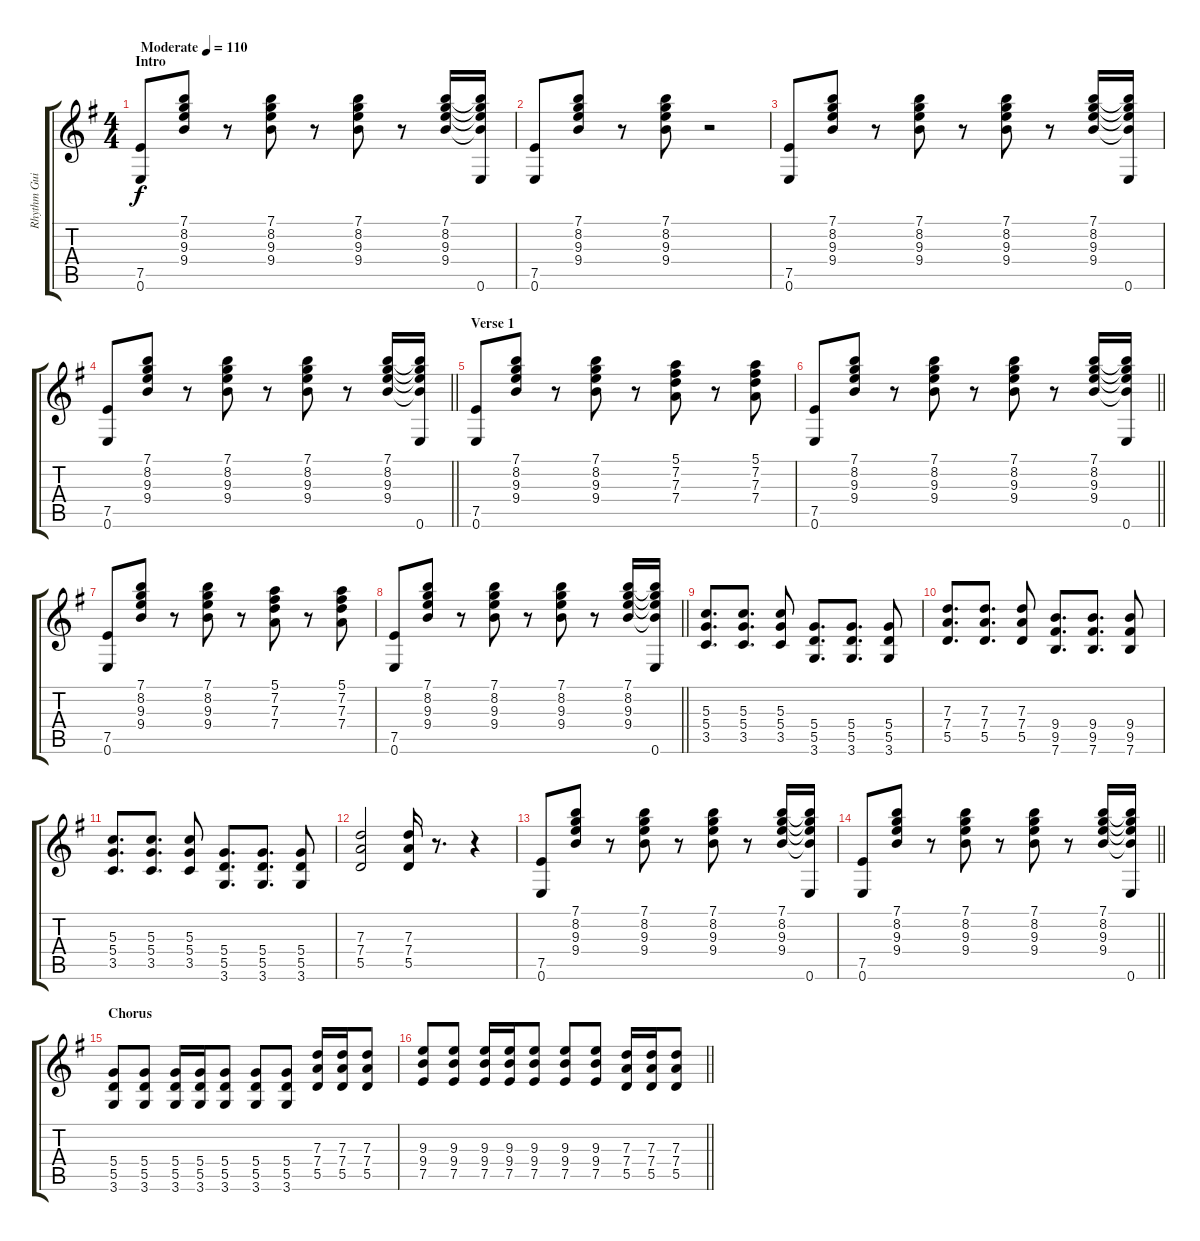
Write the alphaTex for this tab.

\track ("Rhythm Guitar" "Rhythm Gui") {instrument overdrivenguitar}
\staff {score tabs}
\tuning (E4 B3 G3 D3 A2 E2) {hide}
\ts (4 4)
\section ("" "Intro")
\tempo (110 "Moderate")
\clef g2
\ks g
(7.5 0.6).8{dy f instrument overdrivenguitar} (7.1 8.2 9.3 9.4).8 r.8 (7.1 8.2 9.3 9.4).8 r.8 (7.1 8.2 9.3 9.4).8 r.8 (7.1 8.2 9.3 9.4).16 (7.1{t} 8.2{t} 9.3{t} 9.4{t} 0.6).16 |
(7.5 0.6).8 (7.1 8.2 9.3 9.4).8 r.8 (7.1 8.2 9.3 9.4).8 r.2 |
(7.5 0.6).8 (7.1 8.2 9.3 9.4).8 r.8 (7.1 8.2 9.3 9.4).8 r.8 (7.1 8.2 9.3 9.4).8 r.8 (7.1 8.2 9.3 9.4).16 (7.1{t} 8.2{t} 9.3{t} 9.4{t} 0.6).16 |
\barLineRight lightlight
(7.5 0.6).8 (7.1 8.2 9.3 9.4).8 r.8 (7.1 8.2 9.3 9.4).8 r.8 (7.1 8.2 9.3 9.4).8 r.8 (7.1 8.2 9.3 9.4).16 (7.1{t} 8.2{t} 9.3{t} 9.4{t} 0.6).16 |
\section ("" "Verse 1")
(7.5 0.6).8 (7.1 8.2 9.3 9.4).8 r.8 (7.1 8.2 9.3 9.4).8 r.8 (5.1 7.2 7.3 7.4).8 r.8 (5.1 7.2 7.3 7.4).8 |
\barLineRight lightlight
(7.5 0.6).8 (7.1 8.2 9.3 9.4).8 r.8 (7.1 8.2 9.3 9.4).8 r.8 (7.1 8.2 9.3 9.4).8 r.8 (7.1 8.2 9.3 9.4).16 (7.1{t} 8.2{t} 9.3{t} 9.4{t} 0.6).16 |
(7.5 0.6).8 (7.1 8.2 9.3 9.4).8 r.8 (7.1 8.2 9.3 9.4).8 r.8 (5.1 7.2 7.3 7.4).8 r.8 (5.1 7.2 7.3 7.4).8 |
\barLineRight lightlight
(7.5 0.6).8 (7.1 8.2 9.3 9.4).8 r.8 (7.1 8.2 9.3 9.4).8 r.8 (7.1 8.2 9.3 9.4).8 r.8 (7.1 8.2 9.3 9.4).16 (7.1{t} 8.2{t} 9.3{t} 9.4{t} 0.6).16 |
(5.3 5.4 3.5).8{d} (5.3 5.4 3.5).8{d} (5.3 5.4 3.5).8 (5.4 5.5 3.6).8{d} (5.4 5.5 3.6).8{d} (5.4 5.5 3.6).8 |
(7.3 7.4 5.5).8{d} (7.3 7.4 5.5).8{d} (7.3 7.4 5.5).8 (9.4 9.5 7.6).8{d} (9.4 9.5 7.6).8{d} (9.4 9.5 7.6).8 |
(5.3 5.4 3.5).8{d} (5.3 5.4 3.5).8{d} (5.3 5.4 3.5).8 (5.4 5.5 3.6).8{d} (5.4 5.5 3.6).8{d} (5.4 5.5 3.6).8 |
(7.3 7.4 5.5).2 (7.3 7.4 5.5).16 r.8{d} r.4 |
(7.5 0.6).8 (7.1 8.2 9.3 9.4).8 r.8 (7.1 8.2 9.3 9.4).8 r.8 (7.1 8.2 9.3 9.4).8 r.8 (7.1 8.2 9.3 9.4).16 (7.1{t} 8.2{t} 9.3{t} 9.4{t} 0.6).16 |
\barLineRight lightlight
(7.5 0.6).8 (7.1 8.2 9.3 9.4).8 r.8 (7.1 8.2 9.3 9.4).8 r.8 (7.1 8.2 9.3 9.4).8 r.8 (7.1 8.2 9.3 9.4).16 (7.1{t} 8.2{t} 9.3{t} 9.4{t} 0.6).16 |
\section ("" "Chorus")
(5.4 5.5 3.6).8 (5.4 5.5 3.6).8 (5.4 5.5 3.6).16 (5.4 5.5 3.6).16 (5.4 5.5 3.6).8 (5.4 5.5 3.6).8 (5.4 5.5 3.6).8 (7.3 7.4 5.5).16 (7.3 7.4 5.5).16 (7.3 7.4 5.5).8 |
\barLineRight lightlight
(9.3 9.4 7.5).8 (9.3 9.4 7.5).8 (9.3 9.4 7.5).16 (9.3 9.4 7.5).16 (9.3 9.4 7.5).8 (9.3 9.4 7.5).8 (9.3 9.4 7.5).8 (7.3 7.4 5.5).16 (7.3 7.4 5.5).16 (7.3 7.4 5.5).8
